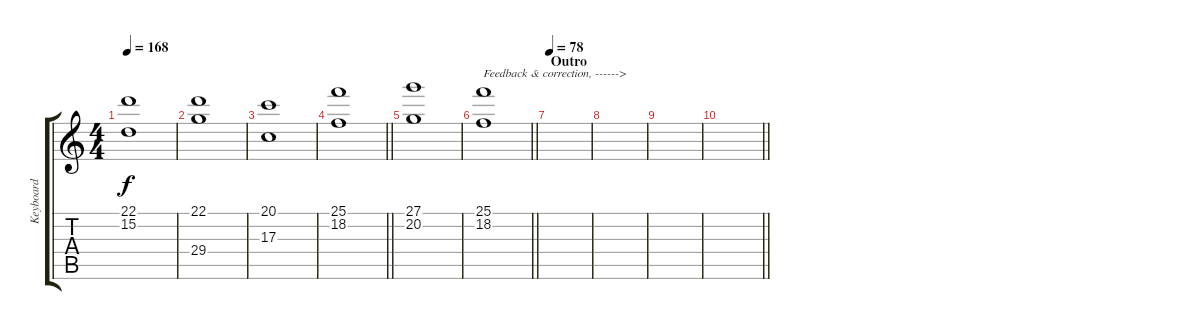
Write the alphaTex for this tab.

\track ("Keyboard" "Keyboard") {instrument synthstrings1}
\staff {score tabs}
\tuning (E4 B3 G3 D3 A2 E2) {hide}
\ts (4 4)
\tempo 168
\clef g2
\ks c
(22.1 15.2).1{dy f} |
(22.1 29.4).1 |
(20.1 17.3).1 |
\barLineRight lightlight
(25.1 18.2).1 |
(27.1 20.2).1 |
\barLineRight lightlight
(25.1 18.2).1{txt "Feedback & correction, ------>"} |
\section ("" "Outro")
\tempo 78
|
|
|
\barLineRight lightlight
